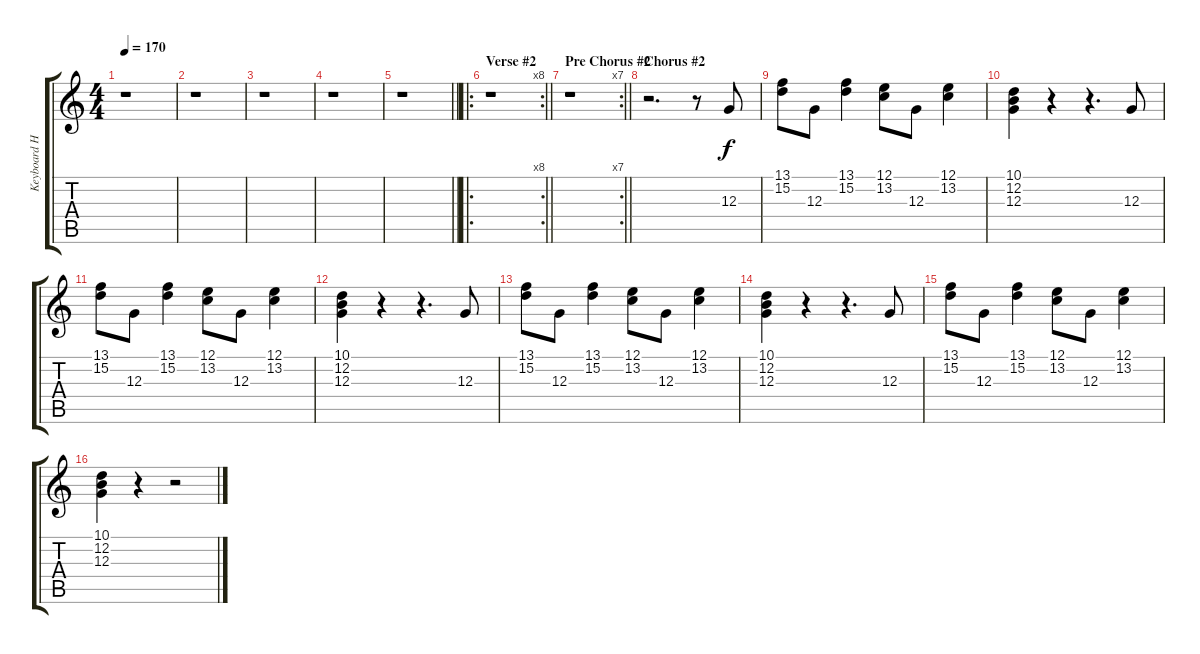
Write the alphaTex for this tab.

\track ("Keyboard Hook" "Keyboard H") {instrument lead5charang}
\staff {score tabs}
\tuning (E4 B3 G3 D3 A2 E2) {hide}
\ts (4 4)
\tempo 170
\clef g2
\ks c
r.1{dy f} |
r.1 |
r.1 |
r.1 |
\barLineRight lightlight
r.1 |
\ro
\rc 8
\section ("" "Verse #2")
\barLineRight lightlight
r.1 |
\rc 7
\section ("" "Pre Chorus #2")
\barLineRight lightlight
r.1 |
\section ("" "Chorus #2")
r.2{d} r.8 12.3.8 |
(13.1 15.2).8 12.3.8 (13.1 15.2).4 (12.1 13.2).8 12.3.8 (12.1 13.2).4 |
(10.1 12.2 12.3).4 r.4 r.4{d} 12.3.8 |
(13.1 15.2).8 12.3.8 (13.1 15.2).4 (12.1 13.2).8 12.3.8 (12.1 13.2).4 |
(10.1 12.2 12.3).4 r.4 r.4{d} 12.3.8 |
(13.1 15.2).8 12.3.8 (13.1 15.2).4 (12.1 13.2).8 12.3.8 (12.1 13.2).4 |
(10.1 12.2 12.3).4 r.4 r.4{d} 12.3.8 |
(13.1 15.2).8 12.3.8 (13.1 15.2).4 (12.1 13.2).8 12.3.8 (12.1 13.2).4 |
(10.1 12.2 12.3).4 r.4 r.2
